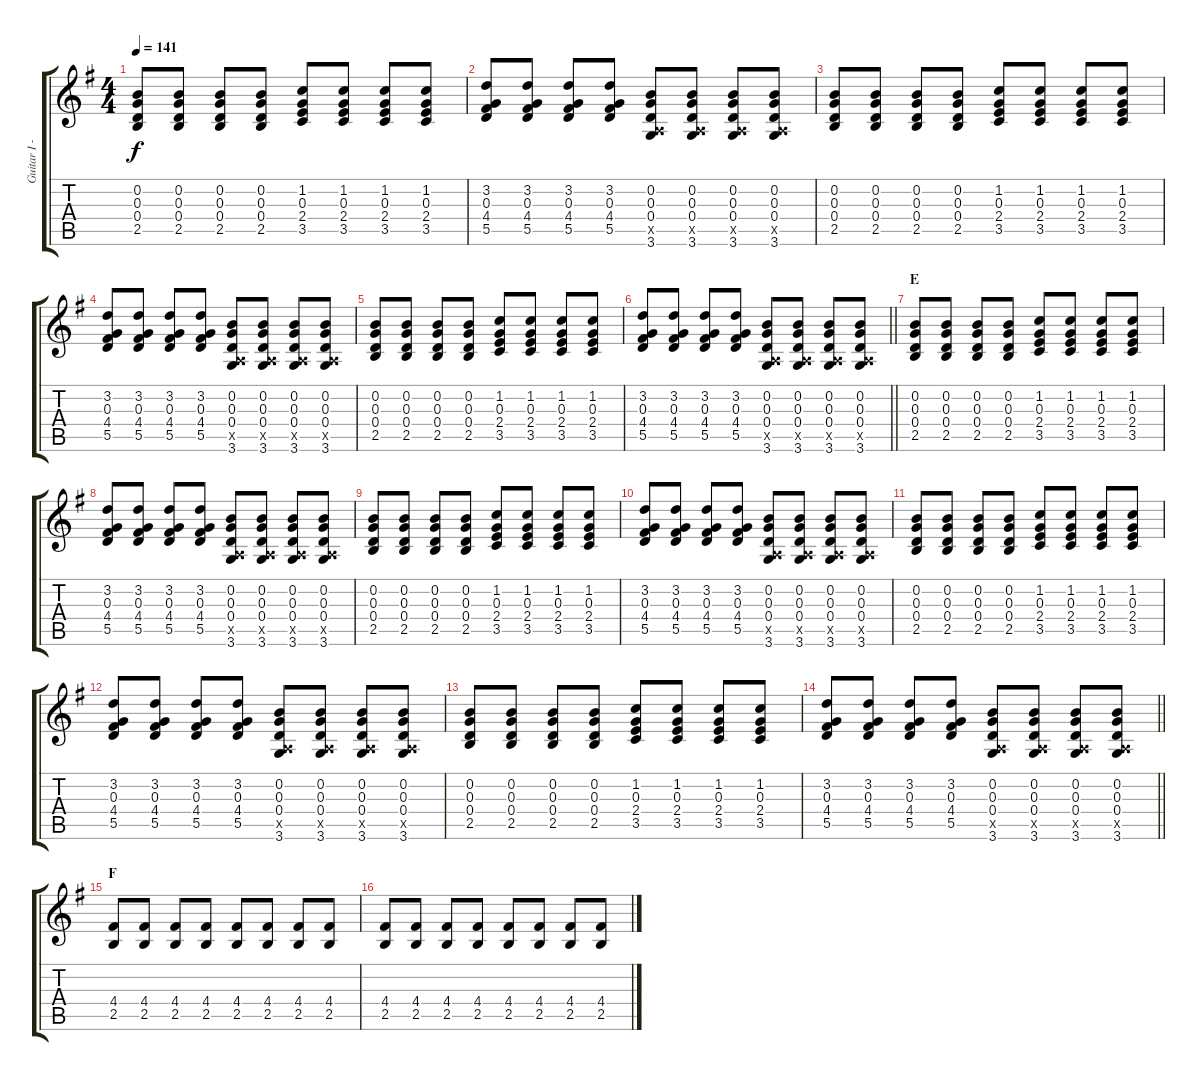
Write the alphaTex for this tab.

\track ("Guitar I - Gotoh Masafumi" "Guitar I -") {instrument overdrivenguitar}
\staff {score tabs}
\tuning (E4 B3 G3 D3 A2 E2) {hide}
\ts (4 4)
\tempo 141
\clef g2
\ks g
(0.2 0.3 0.4 2.5).8{dy f} (0.2 0.3 0.4 2.5).8 (0.2 0.3 0.4 2.5).8 (0.2 0.3 0.4 2.5).8 (1.2 0.3 2.4 3.5).8 (1.2 0.3 2.4 3.5).8 (1.2 0.3 2.4 3.5).8 (1.2 0.3 2.4 3.5).8 |
(3.2 0.3 4.4 5.5).8 (3.2 0.3 4.4 5.5).8 (3.2 0.3 4.4 5.5).8 (3.2 0.3 4.4 5.5).8 (0.2 0.3 0.4 0.5{x} 3.6).8 (0.2 0.3 0.4 0.5{x} 3.6).8 (0.2 0.3 0.4 0.5{x} 3.6).8 (0.2 0.3 0.4 0.5{x} 3.6).8 |
(0.2 0.3 0.4 2.5).8 (0.2 0.3 0.4 2.5).8 (0.2 0.3 0.4 2.5).8 (0.2 0.3 0.4 2.5).8 (1.2 0.3 2.4 3.5).8 (1.2 0.3 2.4 3.5).8 (1.2 0.3 2.4 3.5).8 (1.2 0.3 2.4 3.5).8 |
(3.2 0.3 4.4 5.5).8 (3.2 0.3 4.4 5.5).8 (3.2 0.3 4.4 5.5).8 (3.2 0.3 4.4 5.5).8 (0.2 0.3 0.4 0.5{x} 3.6).8 (0.2 0.3 0.4 0.5{x} 3.6).8 (0.2 0.3 0.4 0.5{x} 3.6).8 (0.2 0.3 0.4 0.5{x} 3.6).8 |
(0.2 0.3 0.4 2.5).8 (0.2 0.3 0.4 2.5).8 (0.2 0.3 0.4 2.5).8 (0.2 0.3 0.4 2.5).8 (1.2 0.3 2.4 3.5).8 (1.2 0.3 2.4 3.5).8 (1.2 0.3 2.4 3.5).8 (1.2 0.3 2.4 3.5).8 |
\barLineRight lightlight
(3.2 0.3 4.4 5.5).8 (3.2 0.3 4.4 5.5).8 (3.2 0.3 4.4 5.5).8 (3.2 0.3 4.4 5.5).8 (0.2 0.3 0.4 0.5{x} 3.6).8 (0.2 0.3 0.4 0.5{x} 3.6).8 (0.2 0.3 0.4 0.5{x} 3.6).8 (0.2 0.3 0.4 0.5{x} 3.6).8 |
\section ("" "E")
(0.2 0.3 0.4 2.5).8 (0.2 0.3 0.4 2.5).8 (0.2 0.3 0.4 2.5).8 (0.2 0.3 0.4 2.5).8 (1.2 0.3 2.4 3.5).8 (1.2 0.3 2.4 3.5).8 (1.2 0.3 2.4 3.5).8 (1.2 0.3 2.4 3.5).8 |
(3.2 0.3 4.4 5.5).8 (3.2 0.3 4.4 5.5).8 (3.2 0.3 4.4 5.5).8 (3.2 0.3 4.4 5.5).8 (0.2 0.3 0.4 0.5{x} 3.6).8 (0.2 0.3 0.4 0.5{x} 3.6).8 (0.2 0.3 0.4 0.5{x} 3.6).8 (0.2 0.3 0.4 0.5{x} 3.6).8 |
(0.2 0.3 0.4 2.5).8 (0.2 0.3 0.4 2.5).8 (0.2 0.3 0.4 2.5).8 (0.2 0.3 0.4 2.5).8 (1.2 0.3 2.4 3.5).8 (1.2 0.3 2.4 3.5).8 (1.2 0.3 2.4 3.5).8 (1.2 0.3 2.4 3.5).8 |
(3.2 0.3 4.4 5.5).8 (3.2 0.3 4.4 5.5).8 (3.2 0.3 4.4 5.5).8 (3.2 0.3 4.4 5.5).8 (0.2 0.3 0.4 0.5{x} 3.6).8 (0.2 0.3 0.4 0.5{x} 3.6).8 (0.2 0.3 0.4 0.5{x} 3.6).8 (0.2 0.3 0.4 0.5{x} 3.6).8 |
(0.2 0.3 0.4 2.5).8 (0.2 0.3 0.4 2.5).8 (0.2 0.3 0.4 2.5).8 (0.2 0.3 0.4 2.5).8 (1.2 0.3 2.4 3.5).8 (1.2 0.3 2.4 3.5).8 (1.2 0.3 2.4 3.5).8 (1.2 0.3 2.4 3.5).8 |
(3.2 0.3 4.4 5.5).8 (3.2 0.3 4.4 5.5).8 (3.2 0.3 4.4 5.5).8 (3.2 0.3 4.4 5.5).8 (0.2 0.3 0.4 0.5{x} 3.6).8 (0.2 0.3 0.4 0.5{x} 3.6).8 (0.2 0.3 0.4 0.5{x} 3.6).8 (0.2 0.3 0.4 0.5{x} 3.6).8 |
(0.2 0.3 0.4 2.5).8 (0.2 0.3 0.4 2.5).8 (0.2 0.3 0.4 2.5).8 (0.2 0.3 0.4 2.5).8 (1.2 0.3 2.4 3.5).8 (1.2 0.3 2.4 3.5).8 (1.2 0.3 2.4 3.5).8 (1.2 0.3 2.4 3.5).8 |
\barLineRight lightlight
(3.2 0.3 4.4 5.5).8 (3.2 0.3 4.4 5.5).8 (3.2 0.3 4.4 5.5).8 (3.2 0.3 4.4 5.5).8 (0.2 0.3 0.4 0.5{x} 3.6).8 (0.2 0.3 0.4 0.5{x} 3.6).8 (0.2 0.3 0.4 0.5{x} 3.6).8 (0.2 0.3 0.4 0.5{x} 3.6).8 |
\section ("" "F")
(4.4 2.5).8 (4.4 2.5).8 (4.4 2.5).8 (4.4 2.5).8 (4.4 2.5).8 (4.4 2.5).8 (4.4 2.5).8 (4.4 2.5).8 |
(4.4 2.5).8 (4.4 2.5).8 (4.4 2.5).8 (4.4 2.5).8 (4.4 2.5).8 (4.4 2.5).8 (4.4 2.5).8 (4.4 2.5).8
